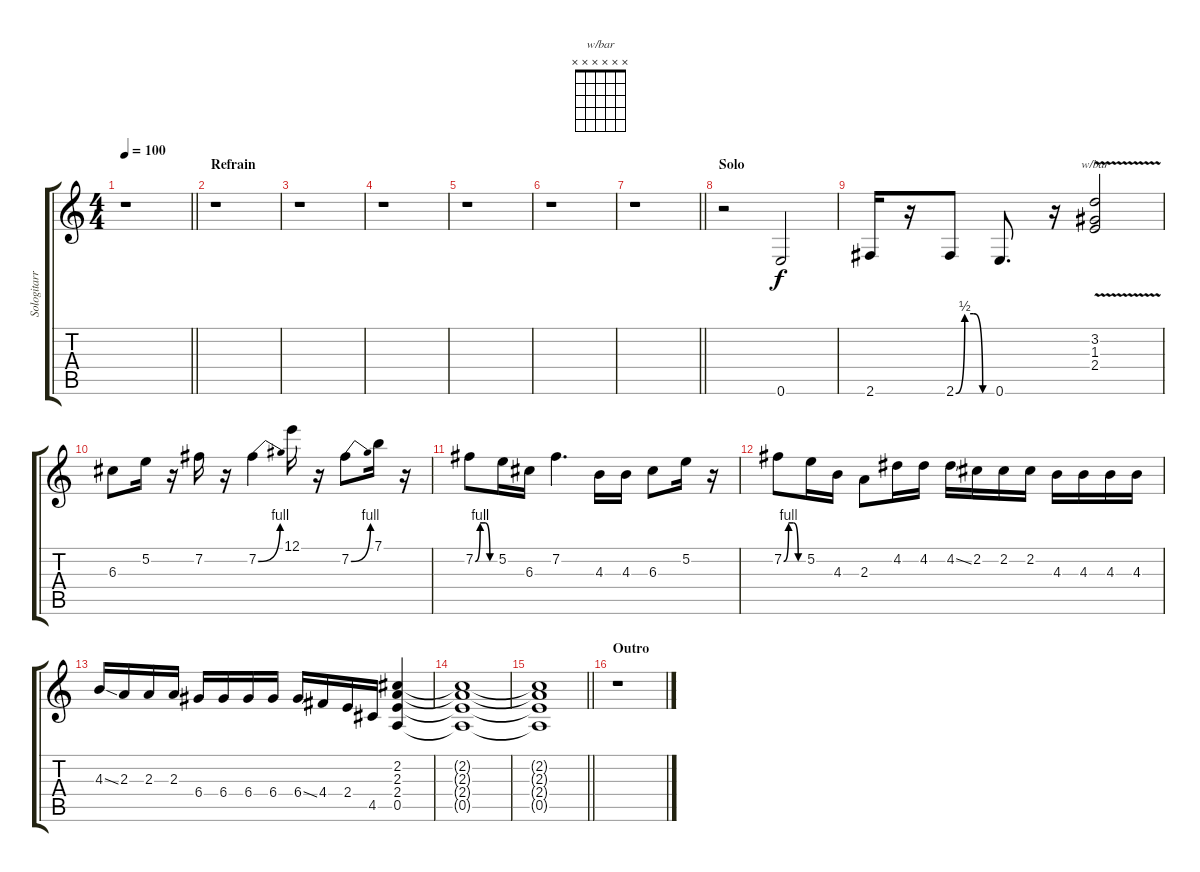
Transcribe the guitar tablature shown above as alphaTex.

\track ("Sologitarre" "Sologitarr") {instrument overdrivenguitar}
\staff {score tabs}
\tuning (E4 B3 G3 D3 A2 E2) {hide}
\chord ("w/bar" x x x x x x)
\ts (4 4)
\tempo 100
\clef g2
\barLineRight lightlight
\ks c
r.1{dy f} |
\section ("" "Refrain")
r.1 |
r.1 |
r.1 |
r.1 |
r.1 |
\barLineRight lightlight
r.1 |
\section ("" "Solo")
r.2 0.6.2 |
2.6.16 r.16 2.6{be (custom 0 0 15 2 30 2 45 0 60 0)}.8 0.6.8{d} r.16 (3.2{v} 1.3{v} 2.4{v}).2{ch "w/bar"} |
6.3.8 5.2.16 r.16 7.2.16 r.16 7.2{be (bend 0 0 60 4)}.4 12.1.16 r.16 7.2{be (bend 0 0 60 4)}.8 7.1.16 r.16 |
7.2{be (custom 0 0 15 4 30 4 45 0 60 0)}.8 5.2.16 6.3.16 7.2.4{d} 4.3.16 4.3.16 6.3.8 5.2.16 r.16 |
7.2{be (custom 0 0 15 4 30 4 45 0 60 0)}.8 5.2.16 4.3.16 2.3.8 4.2.16 4.2.16 4.2{ss}.16 2.2.16 2.2.16 2.2.16 4.3.16 4.3.16 4.3.16 4.3.16 |
4.3{ss}.16 2.3.16 2.3.16 2.3.16 6.4.16 6.4.16 6.4.16 6.4.16 6.4{ss}.16 4.4.16 2.4.16 4.5.16 (2.2 2.3 2.4 0.5).4 |
(2.2{t} 2.3{t} 2.4{t} 0.5{t}).1 |
\barLineRight lightlight
(2.2{t} 2.3{t} 2.4{t} 0.5{t}).1 |
\section ("" "Outro")
r.1
